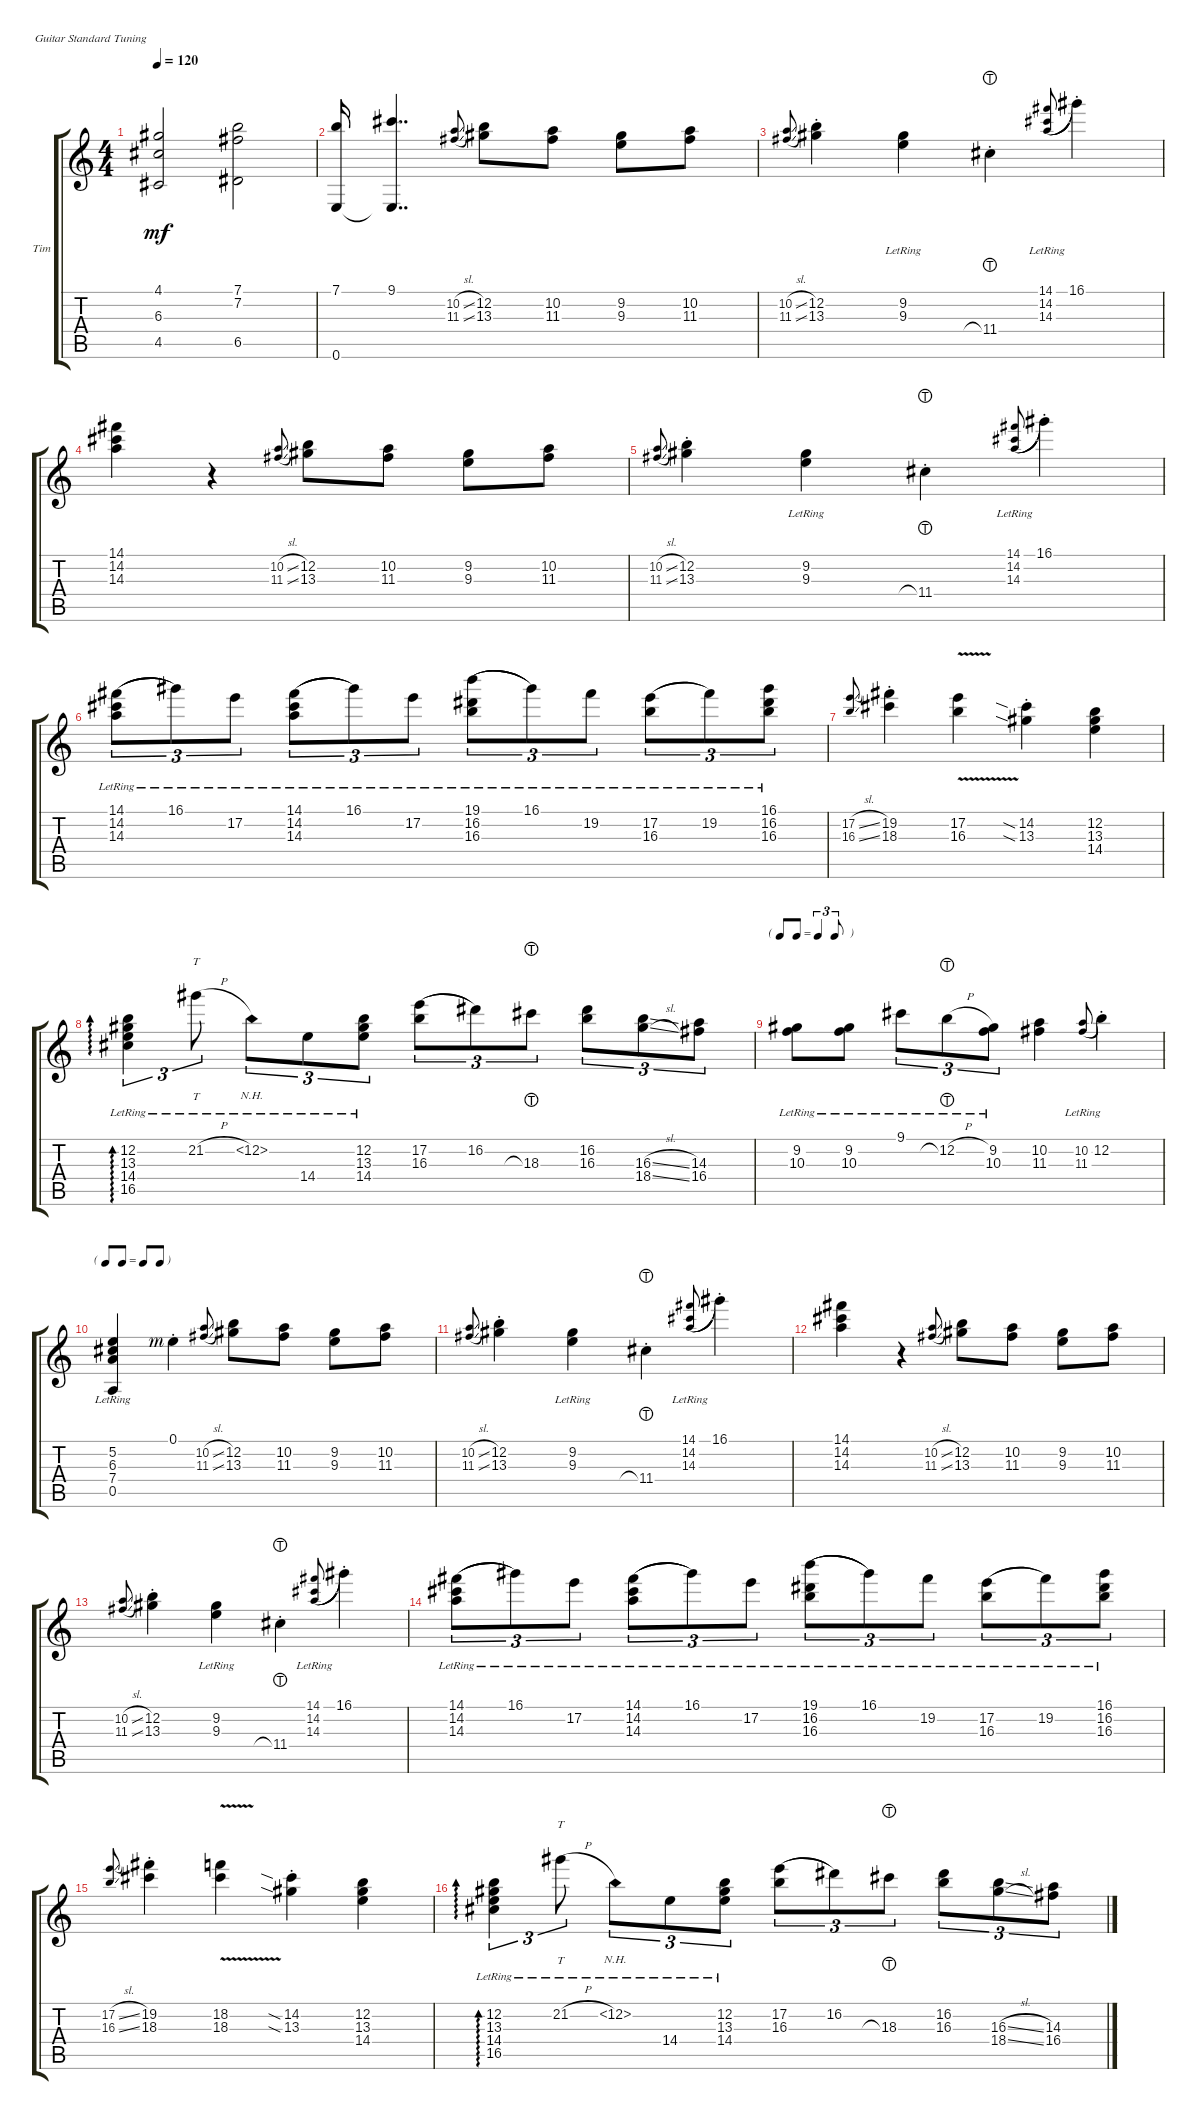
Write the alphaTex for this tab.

\defaultSystemsLayout 4
\bracketExtendMode groupsimilarinstruments
\firstSystemTrackNameOrientation horizontal
\otherSystemsTrackNameOrientation horizontal
\track ("Tim" "Tim") {instrument electricguitarclean}
\staff {score tabs}
\tuning (E4 B3 G3 D3 A2 E2)
\ts (4 4)
\scale
0.271047
\tempo 120
\accidentals auto
\clef g2
\ottava regular
\simile none
\ks c
(4.5 6.3 4.1).2{dy mf} (6.5 7.2 7.1).2 |
\scale
0.729365 (0.6 7.1).16 (9.1 0.6{t}).4{dd} (10.2{sl} 11.3{sl}).8{gr onbeat} (12.2 13.3).8 (10.2 11.3).8 (9.2 9.3).8 (10.2 11.3).8 |
(10.2{sl} 11.3{sl}).8{gr onbeat} (12.2{st} 13.3{st}).4 (9.3{lr} 9.2{lr}).4 11.4{lht st}.4 (14.1{lr} 14.2{lr} 14.3{lr}).8{gr onbeat legatoorigin} 16.1{st}.4 |
(14.1 14.2 14.3).4 r.4 (10.2{sl} 11.3{sl}).8{gr onbeat} (12.2 13.3).8 (10.2 11.3).8 (9.2 9.3).8 (10.2 11.3).8 |
(10.2{sl} 11.3{sl}).8{gr onbeat} (12.2{st} 13.3{st}).4 (9.3{lr} 9.2{lr}).4 11.4{lht st}.4 (14.1{lr} 14.2{lr} 14.3{lr}).8{gr onbeat legatoorigin} 16.1{st}.4 |
(14.3{lr} 14.2{lr} 14.1{lr}).8{tu (3 2) legatoorigin} 16.1{lr}.8{tu (3 2)} 17.2{lr}.8{tu (3 2)} (14.3{lr} 14.2{lr} 14.1{lr}).8{tu (3 2) legatoorigin} 16.1{lr}.8{tu (3 2)} 17.2{lr}.8{tu (3 2)} (16.3{lr} 16.2{lr} 19.1{lr}).8{tu (3 2) legatoorigin} 16.1{lr}.8{tu (3 2)} 19.2{lr}.8{tu (3 2)} (16.3{lr} 17.2{lr}).8{tu (3 2) legatoorigin} 19.2{lr}.8{tu (3 2)} (16.1{lr} 16.2 16.3).8{tu (3 2)} |
\scale
0.454296 (16.3{sl} 17.2{sl}).8{tu (3 2) gr onbeat} (18.3{st} 19.2{st}).4 (16.3 17.2{v}).4 (13.3{sia st} 14.2{sia st}).4 (14.4 13.3 12.2).4 |
\scale
0.546026 (14.4{lr} 13.3{lr} 12.2{lr} 16.5{lr}).4{tu (3 2) ad 0} 21.2{h lr}.8{tt tu (3 2)} 12.2{nh lr}.8{tu (3 2)} 14.4{lr}.8{tu (3 2)} (12.2{lr} 13.3{lr} 14.4{lr}).8{tu (3 2)} (16.3 17.2).8{tu (3 2) legatoorigin} 16.2.8{tu (3 2)} 18.3{lht}.8{tu (3 2)} (16.2 16.3).8{tu (3 2)} (16.3{sl} 18.4{sl}).8{tu (3 2)} (14.3 16.4).8{tu (3 2)} |
\tf triplet8th
\scale
0.468306 (10.3{lr} 9.2{lr}).8 (10.3{lr} 9.2{lr}).8 9.1{lr}.8{tu (3 2)} 12.2{h lht lr}.8{tu (3 2)} (10.3{lr} 9.2{lr}).8{tu (3 2)} (11.3 10.2).4 (11.3{lr} 10.2{lr}).8{gr onbeat legatoorigin} 12.2{st}.4 |
\tf none
\scale
0.531343 (0.5{lr} 7.4{lr} 6.3{lr} 5.2{lr}).4 0.1{st rf 3}.4 (10.2{sl} 11.3{sl}).8{gr onbeat} (12.2 13.3).8 (10.2 11.3).8 (9.2 9.3).8 (10.2 11.3).8 |
(10.2{sl} 11.3{sl}).8{gr onbeat} (12.2{st} 13.3{st}).4 (9.3{lr} 9.2{lr}).4 11.4{lht st}.4 (14.1{lr} 14.2{lr} 14.3{lr}).8{gr onbeat legatoorigin} 16.1{st}.4 |
(14.1 14.2 14.3).4 r.4 (10.2{sl} 11.3{sl}).8{gr onbeat} (12.2 13.3).8 (10.2 11.3).8 (9.2 9.3).8 (10.2 11.3).8 |
(10.2{sl} 11.3{sl}).8{gr onbeat} (12.2{st} 13.3{st}).4 (9.3{lr} 9.2{lr}).4 11.4{lht st}.4 (14.1{lr} 14.2{lr} 14.3{lr}).8{gr onbeat legatoorigin} 16.1{st}.4 |
(14.3{lr} 14.2{lr} 14.1{lr}).8{tu (3 2) legatoorigin} 16.1{lr}.8{tu (3 2)} 17.2{lr}.8{tu (3 2)} (14.3{lr} 14.2{lr} 14.1{lr}).8{tu (3 2) legatoorigin} 16.1{lr}.8{tu (3 2)} 17.2{lr}.8{tu (3 2)} (16.3{lr} 16.2{lr} 19.1{lr}).8{tu (3 2) legatoorigin} 16.1{lr}.8{tu (3 2)} 19.2{lr}.8{tu (3 2)} (16.3{lr} 17.2{lr}).8{tu (3 2) legatoorigin} 19.2{lr}.8{tu (3 2)} (16.1{lr} 16.2 16.3).8{tu (3 2)} |
\scale
0.434296 (16.3{sl} 17.2{sl}).8{tu (3 2) gr onbeat} (18.3{st} 19.2{st}).4 (18.3 18.2{v}).4 (13.3{sia st} 14.2{sia st}).4 (14.4 13.3 12.2).4 |
\scale
0.565985 (14.4{lr} 13.3{lr} 12.2{lr} 16.5{lr}).4{tu (3 2) ad 0} 21.2{h lr}.8{tt tu (3 2)} 12.2{nh lr}.8{tu (3 2)} 14.4{lr}.8{tu (3 2)} (12.2{lr} 13.3{lr} 14.4{lr}).8{tu (3 2)} (16.3 17.2).8{tu (3 2) legatoorigin} 16.2.8{tu (3 2)} 18.3{lht}.8{tu (3 2)} (16.2 16.3).8{tu (3 2)} (16.3{sl} 18.4{sl}).8{tu (3 2)} (14.3 16.4).8{tu (3 2)}
